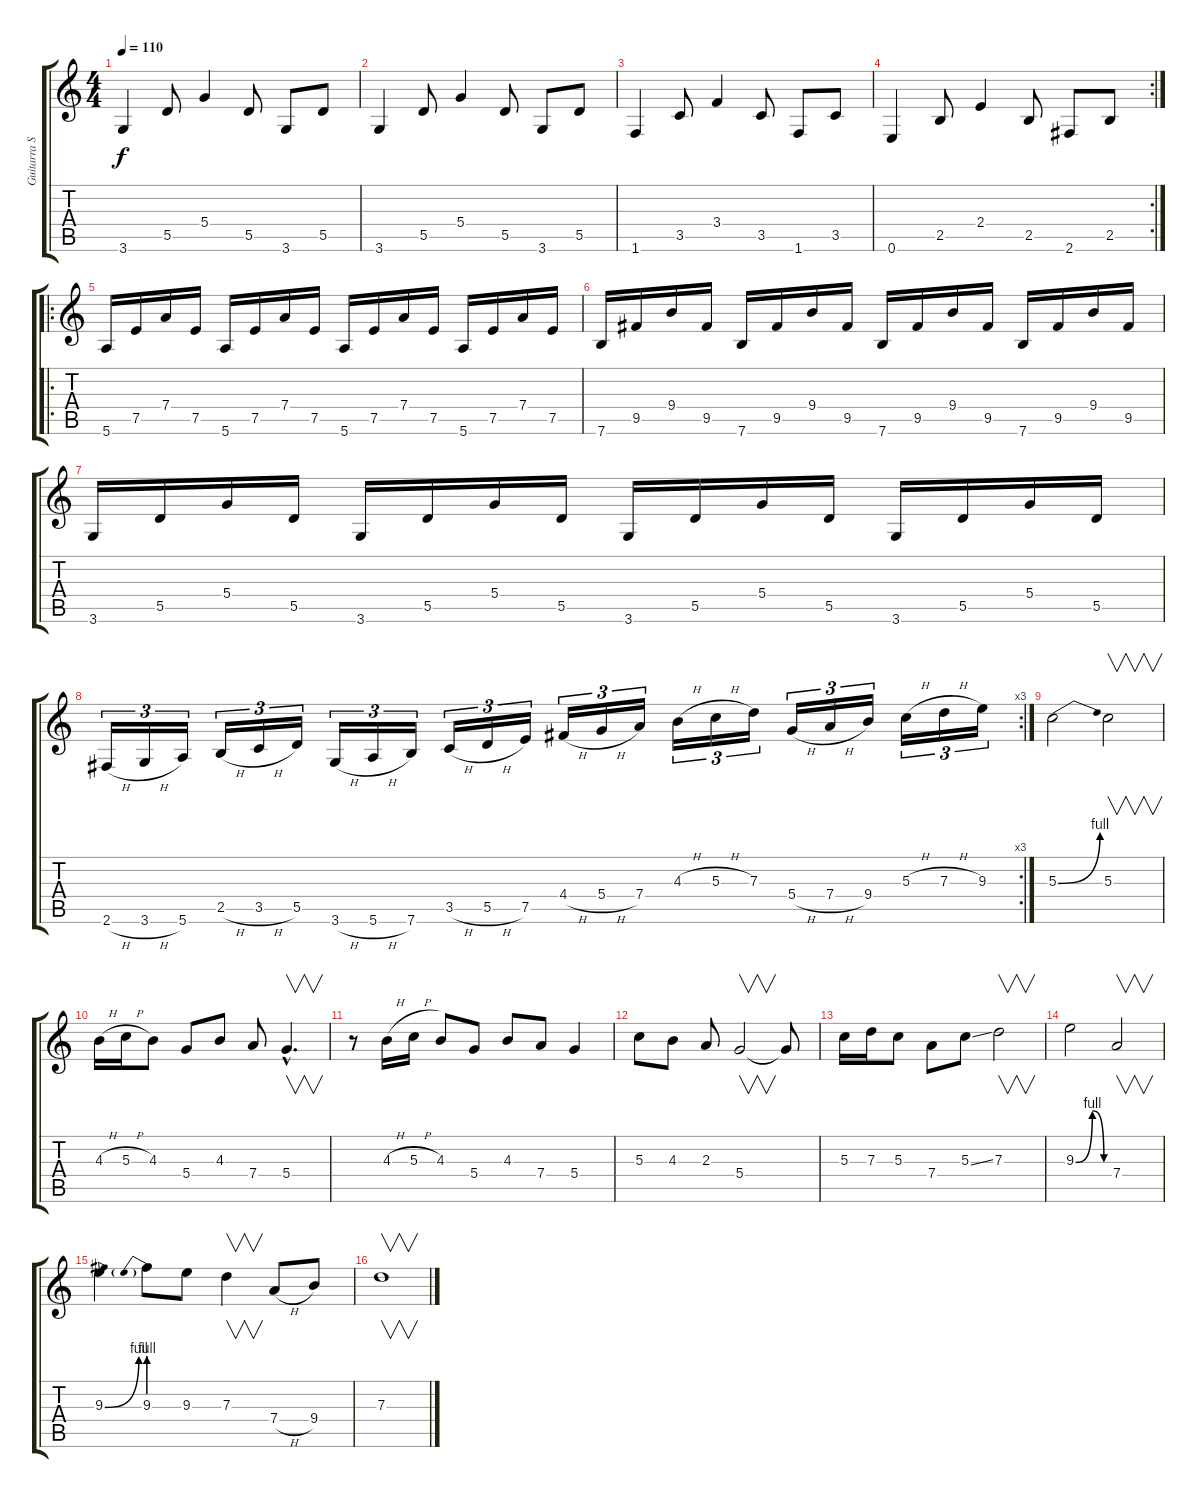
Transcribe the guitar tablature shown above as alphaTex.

\track ("Guitarra Solo" "Guitarra S") {instrument overdrivenguitar}
\staff {score tabs}
\tuning (E4 B3 G3 D3 A2 E2) {hide}
\ts (4 4)
\tempo 110
\clef g2
\ks c
3.6.4{dy f} 5.5.8 5.4.4 5.5.8 3.6.8 5.5.8 |
3.6.4 5.5.8 5.4.4 5.5.8 3.6.8 5.5.8 |
1.6.4 3.5.8 3.4.4 3.5.8 1.6.8 3.5.8 |
\rc 2
0.6.4 2.5.8 2.4.4 2.5.8 2.6.8 2.5.8 |
\ro
5.6.16 7.5.16 7.4.16 7.5.16 5.6.16 7.5.16 7.4.16 7.5.16 5.6.16 7.5.16 7.4.16 7.5.16 5.6.16 7.5.16 7.4.16 7.5.16 |
7.6.16 9.5.16 9.4.16 9.5.16 7.6.16 9.5.16 9.4.16 9.5.16 7.6.16 9.5.16 9.4.16 9.5.16 7.6.16 9.5.16 9.4.16 9.5.16 |
3.6.16 5.5.16 5.4.16 5.5.16 3.6.16 5.5.16 5.4.16 5.5.16 3.6.16 5.5.16 5.4.16 5.5.16 3.6.16 5.5.16 5.4.16 5.5.16 |
\rc 3
2.6{h}.16{tu (3 2)} 3.6{h}.16{tu (3 2)} 5.6.16{tu (3 2)} 2.5{h}.16{tu (3 2)} 3.5{h}.16{tu (3 2)} 5.5.16{tu (3 2)} 3.6{h}.16{tu (3 2)} 5.6{h}.16{tu (3 2)} 7.6.16{tu (3 2)} 3.5{h}.16{tu (3 2)} 5.5{h}.16{tu (3 2)} 7.5.16{tu (3 2)} 4.4{h}.16{tu (3 2)} 5.4{h}.16{tu (3 2)} 7.4.16{tu (3 2)} 4.3{h}.16{tu (3 2)} 5.3{h}.16{tu (3 2)} 7.3.16{tu (3 2)} 5.4{h}.16{tu (3 2)} 7.4{h}.16{tu (3 2)} 9.4.16{tu (3 2)} 5.3{h}.16{tu (3 2)} 7.3{h}.16{tu (3 2)} 9.3.16{tu (3 2)} |
5.3{be (bend 0 0 60 4)}.2 5.3.2{v} |
4.3{h}.16 5.3{h}.16 4.3.8 5.4.8 4.3.8 7.4.8 5.4{hac}.4{v d} |
r.8 4.3{h}.16 5.3{h}.16 4.3.8 5.4.8 4.3.8 7.4.8 5.4.4 |
5.3.8 4.3.8 2.3.8 5.4.2{v} 5.4{t}.8 |
5.3.16 7.3.16 5.3.8 7.4.8 5.3{ss}.8 7.3.2{v} |
9.3{be (custom 0 0 30 4 51 0 60 0)}.2 7.4.2{v} |
9.3{be (bend 0 0 60 4)}.4 9.3{be (prebend 0 4 60 4)}.8 9.3.8 7.3.4{v} 7.4{h}.8 9.4.8 |
7.3.1{v}
